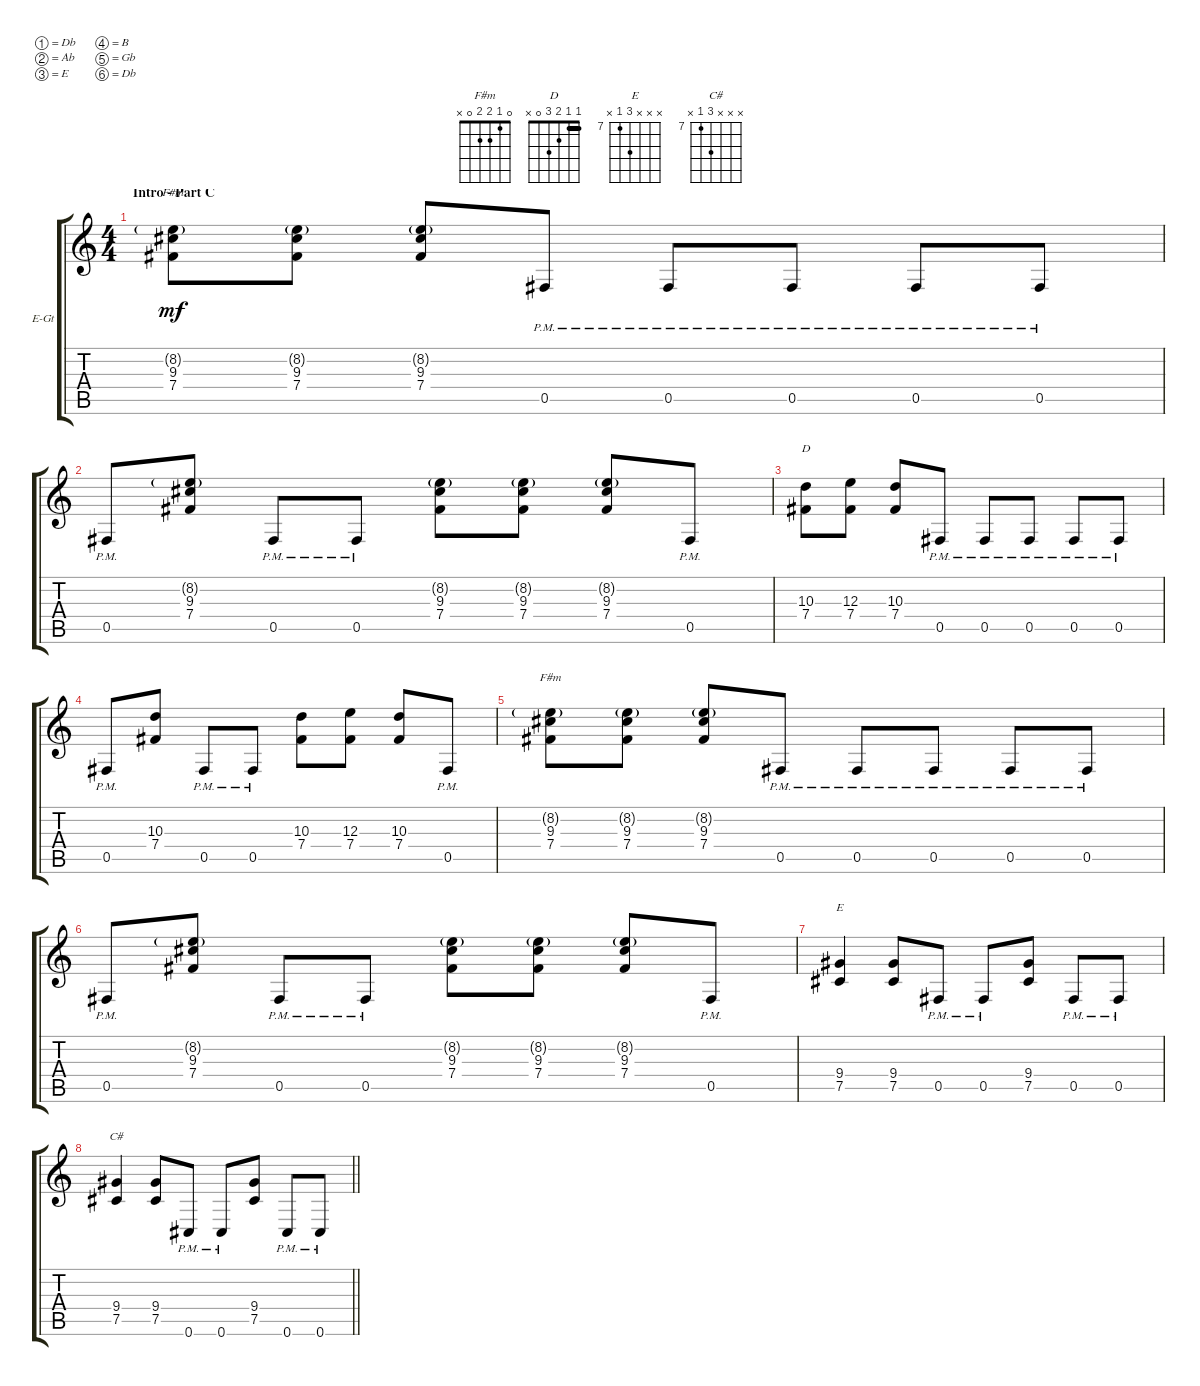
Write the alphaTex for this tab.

\bracketExtendMode groupsimilarinstruments
\firstSystemTrackNameOrientation horizontal
\otherSystemsTrackNameOrientation horizontal
\track ("Electric Guitar 1" "E-Gt") {instrument distortionguitar}
\staff {score tabs}
\tuning (Db4 Ab3 E3 B2 Gb2 Db2)
\chord ("F#m" 0 1 2 2 0 x)
\chord ("D" 1 1 2 3 0 x) {barre 1}
\chord ("E" x x x 9 7 x) {firstfret 7}
\chord ("C#" x x x 9 7 x) {firstfret 7}
\ts (4 4)
\section ("" "Intro - Part C")
\tempo (184 "Moderate Rock" hide)
\clef g2
\ks c
(8.2{g} 9.3 7.4).8{ch "F#m" dy mf} (8.2{g} 9.3 7.4).8 (8.2{g} 9.3 7.4).8 0.5{pm}.8 0.5{pm}.8 0.5{pm}.8 0.5{pm}.8 0.5{pm}.8 |
0.5{pm}.8 (8.2{g} 9.3 7.4).8 0.5{pm}.8 0.5{pm}.8 (8.2{g} 9.3 7.4).8 (8.2{g} 9.3 7.4).8 (8.2{g} 9.3 7.4).8 0.5{pm}.8 |
(10.3 7.4).8{ch "D"} (12.3 7.4).8 (10.3 7.4).8 0.5{pm}.8 0.5{pm}.8 0.5{pm}.8 0.5{pm}.8 0.5{pm}.8 |
0.5{pm}.8 (10.3 7.4).8 0.5{pm}.8 0.5{pm}.8 (10.3 7.4).8 (12.3 7.4).8 (10.3 7.4).8 0.5{pm}.8 |
(8.2{g} 9.3 7.4).8{ch "F#m"} (8.2{g} 9.3 7.4).8 (8.2{g} 9.3 7.4).8 0.5{pm}.8 0.5{pm}.8 0.5{pm}.8 0.5{pm}.8 0.5{pm}.8 |
0.5{pm}.8 (8.2{g} 9.3 7.4).8 0.5{pm}.8 0.5{pm}.8 (8.2{g} 9.3 7.4).8 (8.2{g} 9.3 7.4).8 (8.2{g} 9.3 7.4).8 0.5{pm}.8 |
(9.4 7.5).4{ch "E"} (9.4 7.5).8 0.5{pm}.8 0.5{pm}.8 (9.4 7.5).8 0.5{pm}.8 0.5{pm}.8 |
\barLineRight lightlight
(9.4 7.5).4{ch "C#"} (9.4 7.5).8 0.6{pm}.8 0.6{pm}.8 (9.4 7.5).8 0.6{pm}.8 0.6{pm}.8
